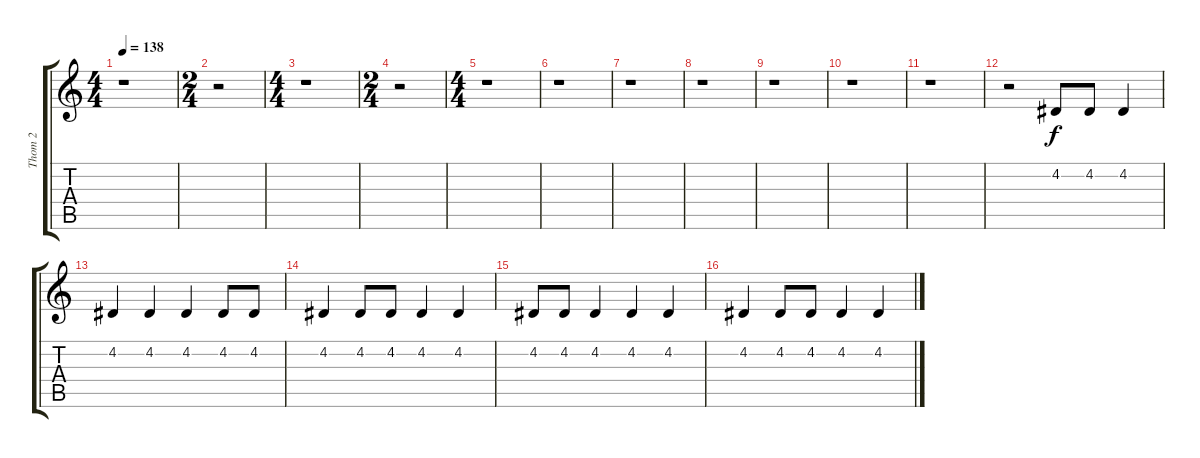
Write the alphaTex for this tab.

\track ("Thom 2" "Thom 2") {instrument synthstrings1}
\staff {score tabs}
\tuning (E4 B3 G3 D3 A2 E2) {hide}
\ts (4 4)
\tempo 138
\clef g2
\ks c
r.1{dy f} |
\ts (2 4)
r.2 |
\ts (4 4)
r.1 |
\ts (2 4)
r.2 |
\ts (4 4)
r.1 |
r.1 |
r.1 |
r.1 |
r.1 |
r.1 |
r.1 |
r.2 4.2.8 4.2.8 4.2.4 |
4.2.4 4.2.4 4.2.4 4.2.8 4.2.8 |
4.2.4 4.2.8 4.2.8 4.2.4 4.2.4 |
4.2.8 4.2.8 4.2.4 4.2.4 4.2.4 |
4.2.4 4.2.8 4.2.8 4.2.4 4.2.4
